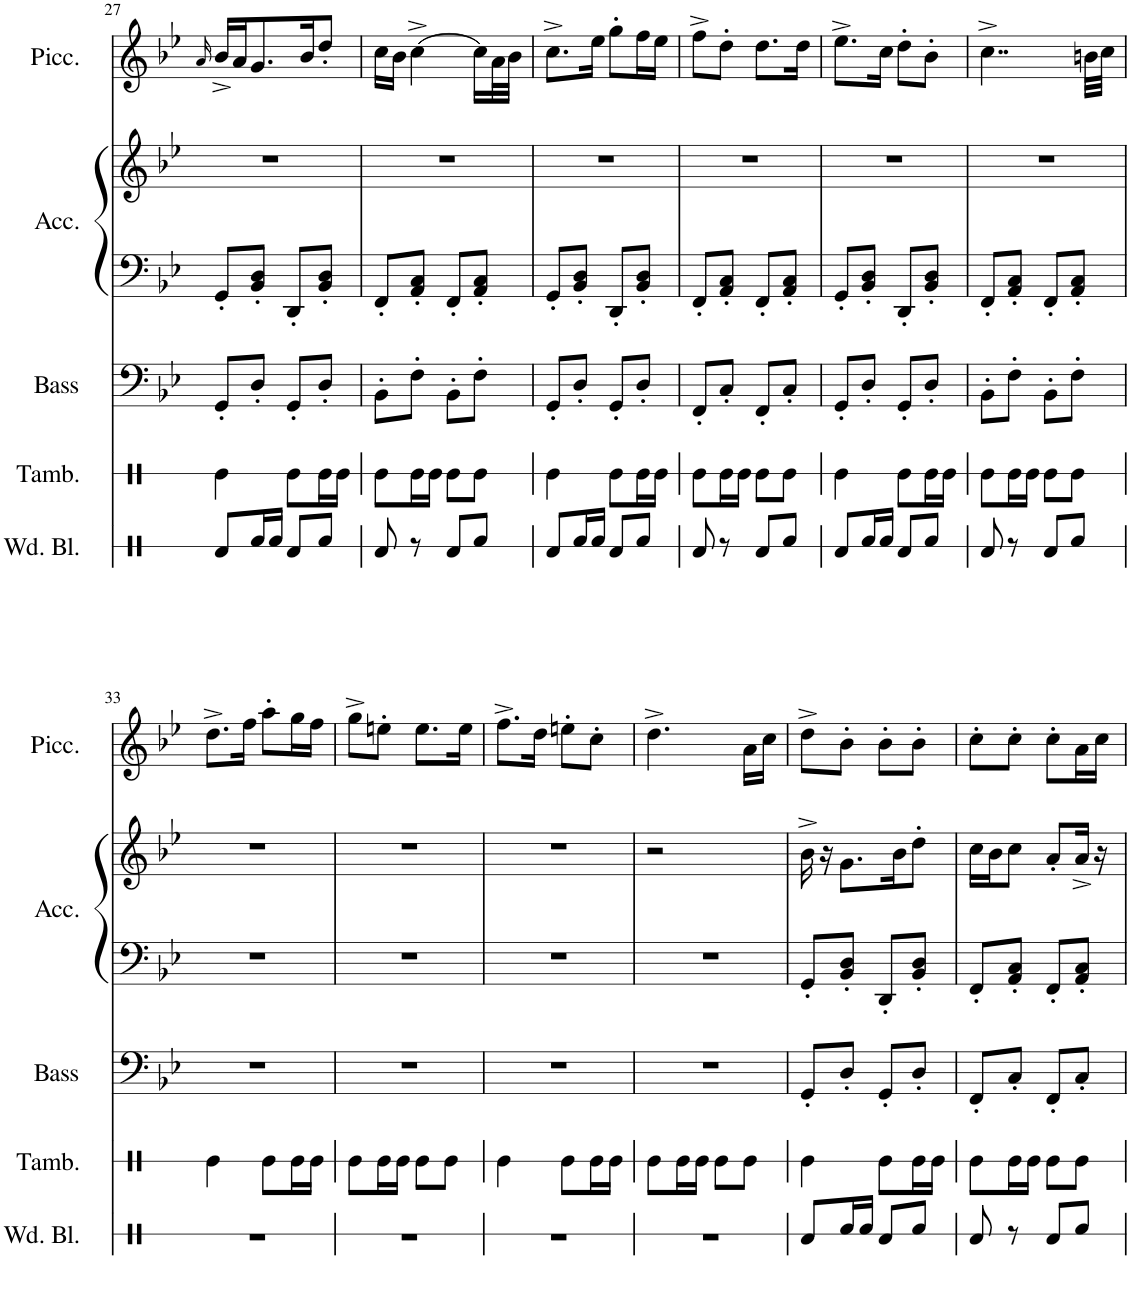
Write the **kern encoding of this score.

**kern	**kern	**kern	**kern	**kern	**kern
*part5	*part4	*part3	*part2	*part2	*part1
*staff6	*staff5	*staff4	*staff3	*staff2	*staff1
*I"Wood Blocks	*I"Tambourine	*I"Acoustic Bass	*I"Accordion	*	*I"Piccolo
*I'Wd. Bl.	*I'Tamb.	*I'Bass	*I'Acc.	*	*I'Picc.
!!LO:PB:g=z
*clefX	*clefX	*clefF4	*clefF4	*clefG2	*clefG2
*	*	*Trd7c12	*	*	*Trd-7c-12
*k[]	*k[]	*k[b-e-]	*k[b-e-]	*k[b-e-]	*k[b-e-]
*M2/4	*M2/4	*M2/4	*M2/4	*M2/4	*M2/4
=27	=27	=27	=27	=27	=27
.	.	.	.	.	16qa/
8Rd/L	4Re\	8GG'/L	8GG'/L	2r	16b-^/LL
.	.	.	.	.	16a/J
16Rf/L	.	8D'/J	8BB-/' 8D/'J	.	8.g/
16Rf/JJ	.	.	.	.	.
8Rd/L	8Re\L	8GG'/L	8DD'/L	.	.
.	.	.	.	.	16b-/K
8Rf/J	16Re\L	8D'/J	8BB-/' 8D/'J	.	8dd'/J
.	16Re\JJ	.	.	.	.
=28	=28	=28	=28	=28	=28
8Rd/	8Re\L	8BB-'\L	8FF'/L	2r	16cc\LL
.	.	.	.	.	16b-\JJ
8r	16Re\L	8F'\J	8AA/' 8C/'J	.	[4cc^\
.	16Re\JJ	.	.	.	.
8Rd/L	8Re\L	8BB-'\L	8FF'/L	.	.
8Rf/J	8Re\J	8F'\J	8AA/' 8C/'J	.	16cc\LL]
.	.	.	.	.	32a\L
.	.	.	.	.	32b-\JJJ
=29	=29	=29	=29	=29	=29
8Rd/L	4Re\	8GG'/L	8GG'/L	2r	8.cc^\L
16Rf/L	.	8D'/J	8BB-/' 8D/'J	.	.
16Rf/JJ	.	.	.	.	16ee-\Jk
8Rd/L	8Re\L	8GG'/L	8DD'/L	.	8gg'\L
8Rf/J	16Re\L	8D'/J	8BB-/' 8D/'J	.	16ff\L
.	16Re\JJ	.	.	.	16ee-\JJ
=30	=30	=30	=30	=30	=30
8Rd/	8Re\L	8FF'/L	8FF'/L	2r	8ff^\L
8r	16Re\L	8C'/J	8AA/' 8C/'J	.	8dd'\J
.	16Re\JJ	.	.	.	.
8Rd/L	8Re\L	8FF'/L	8FF'/L	.	8.dd\L
8Rf/J	8Re\J	8C'/J	8AA/' 8C/'J	.	.
.	.	.	.	.	16dd\Jk
=31	=31	=31	=31	=31	=31
8Rd/L	4Re\	8GG'/L	8GG'/L	2r	8.ee-^\L
16Rf/L	.	8D'/J	8BB-/' 8D/'J	.	.
16Rf/JJ	.	.	.	.	16cc\Jk
8Rd/L	8Re\L	8GG'/L	8DD'/L	.	8dd'\L
8Rf/J	16Re\L	8D'/J	8BB-/' 8D/'J	.	8b-'\J
.	16Re\JJ	.	.	.	.
=32	=32	=32	=32	=32	=32
8Rd/	8Re\L	8BB-'\L	8FF'/L	2r	4..cc^\
8r	16Re\L	8F'\J	8AA/' 8C/'J	.	.
.	16Re\JJ	.	.	.	.
8Rd/L	8Re\L	8BB-'\L	8FF'/L	.	.
8Rf/J	8Re\J	8F'\J	8AA/' 8C/'J	.	.
.	.	.	.	.	32bn\LLL
.	.	.	.	.	32cc\JJJ
!!LO:LB:g=z
=33	=33	=33	=33	=33	=33
2r	4Re\	2r	2r	2r	8.dd^\L
.	.	.	.	.	16ff\Jk
.	8Re\L	.	.	.	8aa'\L
.	16Re\L	.	.	.	16gg\L
.	16Re\JJ	.	.	.	16ff\JJ
=34	=34	=34	=34	=34	=34
2r	8Re\L	2r	2r	2r	8gg^\L
.	16Re\L	.	.	.	8een'\J
.	16Re\JJ	.	.	.	.
.	8Re\L	.	.	.	8.ee\L
.	8Re\J	.	.	.	.
.	.	.	.	.	16ee\Jk
=35	=35	=35	=35	=35	=35
2r	4Re\	2r	2r	2r	8.ff^\L
.	.	.	.	.	16dd\Jk
.	8Re\L	.	.	.	8een'\L
.	16Re\L	.	.	.	8cc'\J
.	16Re\JJ	.	.	.	.
=36	=36	=36	=36	=36	=36
2r	8Re\L	2r	2r	2r	4.dd^\
.	16Re\L	.	.	.	.
.	16Re\JJ	.	.	.	.
.	8Re\L	.	.	.	.
.	8Re\J	.	.	.	16a\LL
.	.	.	.	.	16cc\JJ
=37	=37	=37	=37	=37	=37
8Rd/L	4Re\	8GG'/L	8GG'/L	16b-^\	8dd^\L
.	.	.	.	16r	.
16Rf/L	.	8D'/J	8BB-/' 8D/'J	8.g\L	8b-'\J
16Rf/JJ	.	.	.	.	.
8Rd/L	8Re\L	8GG'/L	8DD'/L	.	8b-'\L
.	.	.	.	16b-\K	.
8Rf/J	16Re\L	8D'/J	8BB-/' 8D/'J	8dd'\J	8b-'\J
.	16Re\JJ	.	.	.	.
=38	=38	=38	=38	=38	=38
8Rd/	8Re\L	8FF'/L	8FF'/L	16cc\LL	8cc'\L
.	.	.	.	16b-\J	.
8r	16Re\L	8C'/J	8AA/' 8C/'J	8cc\J	8cc'\J
.	16Re\JJ	.	.	.	.
8Rd/L	8Re\L	8FF'/L	8FF'/L	8a'/L	8cc'\L
8Rf/J	8Re\J	8C'/J	8AA/' 8C/'J	16a^/Jk	16a\L
.	.	.	.	16r	16cc\JJ
=	=	=	=	=	=
*-	*-	*-	*-	*-	*-
